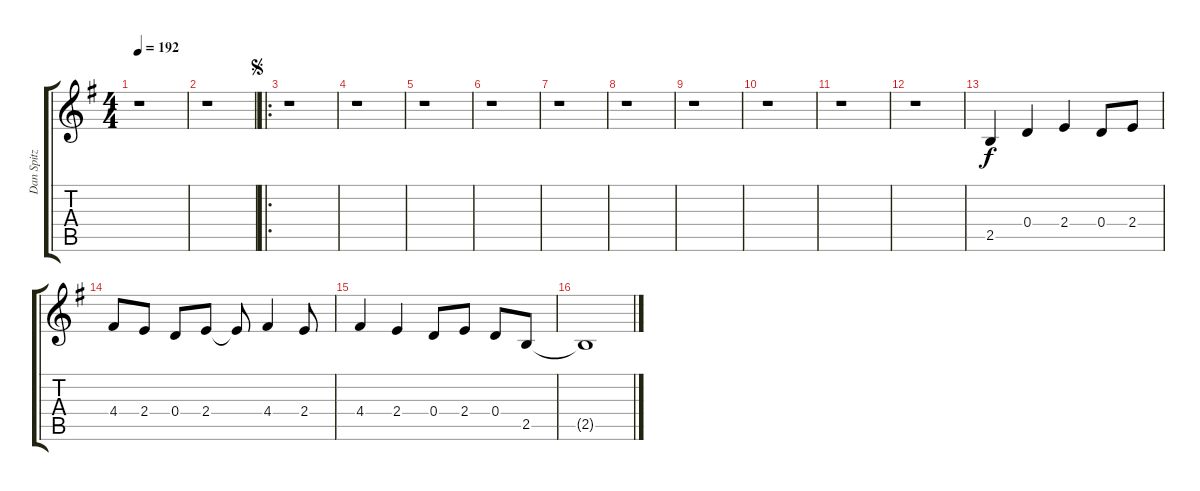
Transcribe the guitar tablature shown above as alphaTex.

\track ("Dan Spitz" "Dan Spitz") {instrument distortionguitar}
\staff {score tabs}
\tuning (E4 B3 G3 D3 A2 E2) {hide}
\ts (4 4)
\tempo 192
\clef g2
\ks g
r.1{dy f instrument distortionguitar} |
r.1 |
\ro
\jump segno
r.1 |
r.1 |
r.1 |
r.1 |
r.1 |
r.1 |
r.1 |
r.1 |
r.1 |
r.1 |
2.5.4 0.4.4 2.4.4 0.4.8 2.4.8 |
4.4.8 2.4.8 0.4.8 2.4.8 2.4{t}.8 4.4.4 2.4.8 |
4.4.4 2.4.4 0.4.8 2.4.8 0.4.8 2.5.8 |
2.5{t}.1
